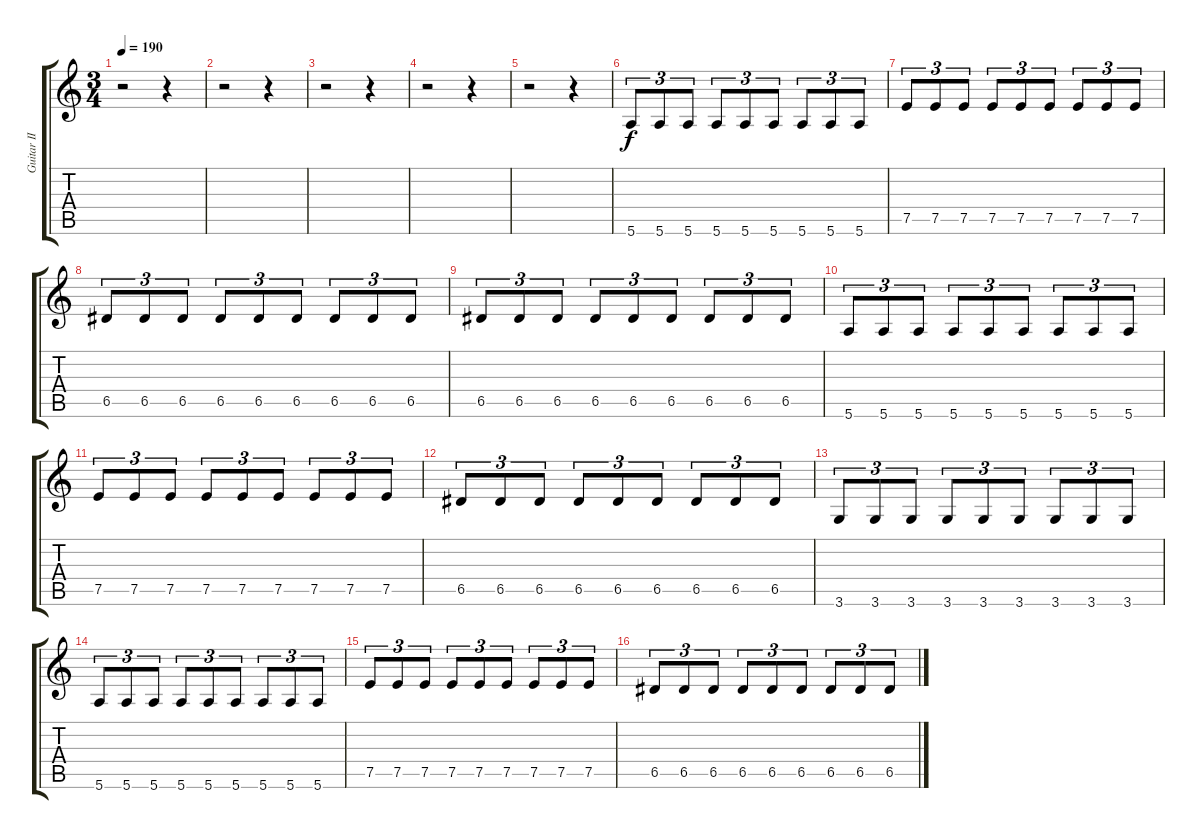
\track ("Guitar II" "Guitar II") {instrument distortionguitar}
\staff {score tabs}
\tuning (E4 B3 G3 D3 A2 E2) {hide}
\ts (3 4)
\tempo 190
\clef g2
\ks c
r.2{dy f} r.4 |
r.2 r.4 |
r.2 r.4 |
r.2 r.4 |
r.2 r.4 |
5.6.8{tu (3 2)} 5.6.8{tu (3 2)} 5.6.8{tu (3 2)} 5.6.8{tu (3 2)} 5.6.8{tu (3 2)} 5.6.8{tu (3 2)} 5.6.8{tu (3 2)} 5.6.8{tu (3 2)} 5.6.8{tu (3 2)} |
7.5.8{tu (3 2)} 7.5.8{tu (3 2)} 7.5.8{tu (3 2)} 7.5.8{tu (3 2)} 7.5.8{tu (3 2)} 7.5.8{tu (3 2)} 7.5.8{tu (3 2)} 7.5.8{tu (3 2)} 7.5.8{tu (3 2)} |
6.5.8{tu (3 2)} 6.5.8{tu (3 2)} 6.5.8{tu (3 2)} 6.5.8{tu (3 2)} 6.5.8{tu (3 2)} 6.5.8{tu (3 2)} 6.5.8{tu (3 2)} 6.5.8{tu (3 2)} 6.5.8{tu (3 2)} |
6.5.8{tu (3 2)} 6.5.8{tu (3 2)} 6.5.8{tu (3 2)} 6.5.8{tu (3 2)} 6.5.8{tu (3 2)} 6.5.8{tu (3 2)} 6.5.8{tu (3 2)} 6.5.8{tu (3 2)} 6.5.8{tu (3 2)} |
5.6.8{tu (3 2)} 5.6.8{tu (3 2)} 5.6.8{tu (3 2)} 5.6.8{tu (3 2)} 5.6.8{tu (3 2)} 5.6.8{tu (3 2)} 5.6.8{tu (3 2)} 5.6.8{tu (3 2)} 5.6.8{tu (3 2)} |
7.5.8{tu (3 2)} 7.5.8{tu (3 2)} 7.5.8{tu (3 2)} 7.5.8{tu (3 2)} 7.5.8{tu (3 2)} 7.5.8{tu (3 2)} 7.5.8{tu (3 2)} 7.5.8{tu (3 2)} 7.5.8{tu (3 2)} |
6.5.8{tu (3 2)} 6.5.8{tu (3 2)} 6.5.8{tu (3 2)} 6.5.8{tu (3 2)} 6.5.8{tu (3 2)} 6.5.8{tu (3 2)} 6.5.8{tu (3 2)} 6.5.8{tu (3 2)} 6.5.8{tu (3 2)} |
3.6.8{tu (3 2)} 3.6.8{tu (3 2)} 3.6.8{tu (3 2)} 3.6.8{tu (3 2)} 3.6.8{tu (3 2)} 3.6.8{tu (3 2)} 3.6.8{tu (3 2)} 3.6.8{tu (3 2)} 3.6.8{tu (3 2)} |
5.6.8{tu (3 2)} 5.6.8{tu (3 2)} 5.6.8{tu (3 2)} 5.6.8{tu (3 2)} 5.6.8{tu (3 2)} 5.6.8{tu (3 2)} 5.6.8{tu (3 2)} 5.6.8{tu (3 2)} 5.6.8{tu (3 2)} |
7.5.8{tu (3 2)} 7.5.8{tu (3 2)} 7.5.8{tu (3 2)} 7.5.8{tu (3 2)} 7.5.8{tu (3 2)} 7.5.8{tu (3 2)} 7.5.8{tu (3 2)} 7.5.8{tu (3 2)} 7.5.8{tu (3 2)} |
6.5.8{tu (3 2)} 6.5.8{tu (3 2)} 6.5.8{tu (3 2)} 6.5.8{tu (3 2)} 6.5.8{tu (3 2)} 6.5.8{tu (3 2)} 6.5.8{tu (3 2)} 6.5.8{tu (3 2)} 6.5.8{tu (3 2)}
